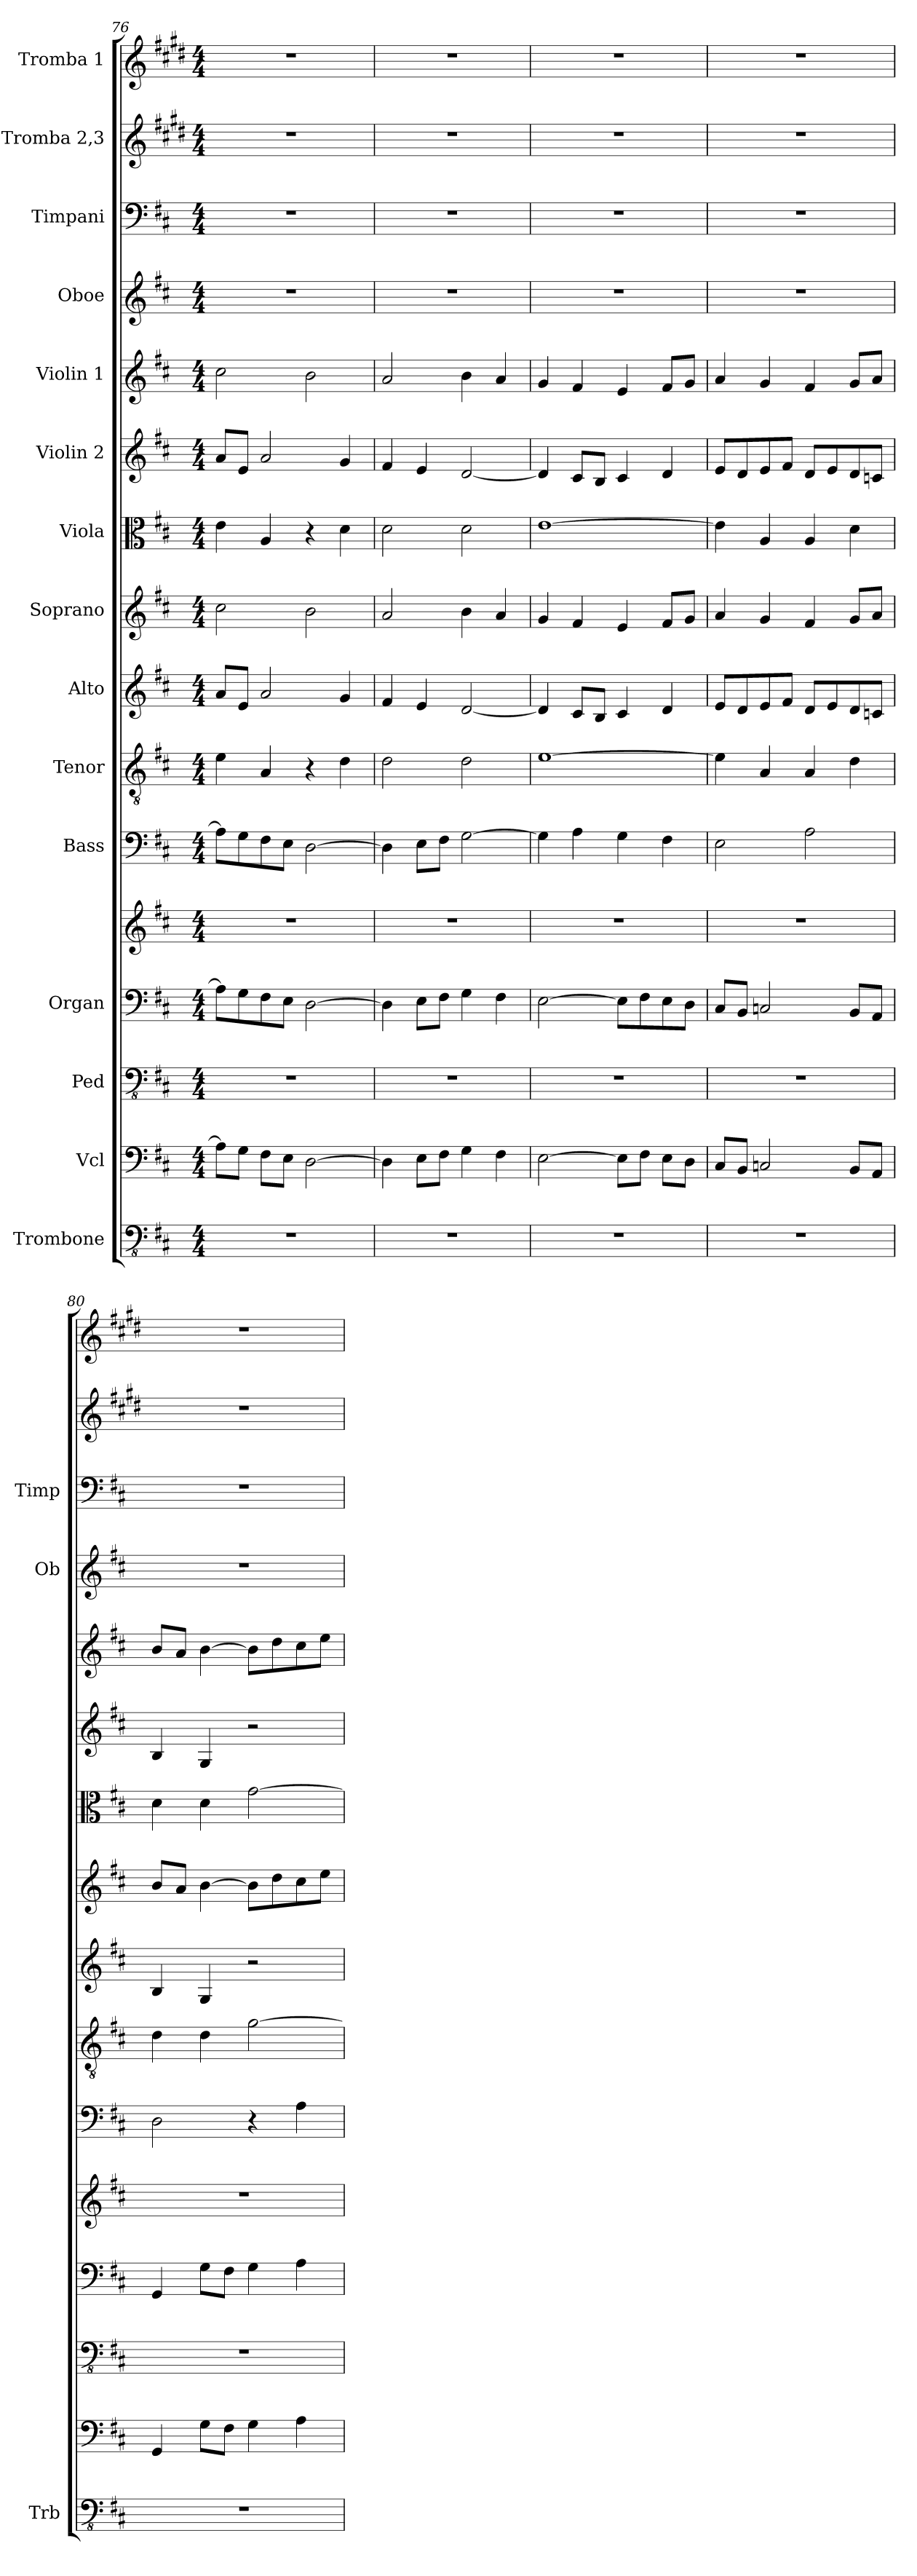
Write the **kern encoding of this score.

**kern	**kern	**kern	**kern	**kern	**kern	**kern	**kern	**kern	**kern	**kern	**kern	**kern	**kern	**kern	**kern
*part15	*part14	*part13	*part12	*part12	*part11	*part10	*part9	*part8	*part7	*part6	*part5	*part4	*part3	*part2	*part1
*staff16	*staff15	*staff14	*staff13	*staff12	*staff11	*staff10	*staff9	*staff8	*staff7	*staff6	*staff5	*staff4	*staff3	*staff2	*staff1
*I"Trombone	*I"Vcl	*I"Ped	*I"Organ	*	*I"Bass	*I"Tenor	*I"Alto	*I"Soprano	*I"Viola	*I"Violin 2	*I"Violin 1	*I"Oboe	*I"Timpani	*I"Tromba 2,3	*I"Tromba 1
*I'Trb	*	*	*	*	*	*	*	*	*	*	*	*I'Ob	*I'Timp	*	*
*clefFv4	*clefF4	*clefFv4	*clefF4	*clefG2	*clefF4	*clefGv2	*clefG2	*clefG2	*clefC3	*clefG2	*clefG2	*clefG2	*clefF4	*clefG2	*clefG2
*	*	*	*	*	*	*	*	*	*	*	*	*	*	*ITrd1c2	*ITrd1c2
*k[f#c#]	*k[f#c#]	*k[f#c#]	*k[f#c#]	*k[f#c#]	*k[f#c#]	*k[f#c#]	*k[f#c#]	*k[f#c#]	*k[f#c#]	*k[f#c#]	*k[f#c#]	*k[f#c#]	*k[f#c#]	*k[f#c#]	*k[f#c#]
*M4/4	*M4/4	*M4/4	*M4/4	*M4/4	*M4/4	*M4/4	*M4/4	*M4/4	*M4/4	*M4/4	*M4/4	*M4/4	*M4/4	*M4/4	*M4/4
=76	=76	=76	=76	=76	=76	=76	=76	=76	=76	=76	=76	=76	=76	=76	=76
1r	8A\L]	1r	8A\L]	1r	8A\L]	4e\	8a/L	2cc#\	4e\	8a/L	2cc#\	1r	1r	1r	1r
.	8G\J	.	8G\	.	8G\	.	8e/J	.	.	8e/J	.	.	.	.	.
.	8F#\L	.	8F#\	.	8F#\	4A/	2a/	.	4A/	2a/	.	.	.	.	.
.	8E\J	.	8E\J	.	8E\J	.	.	.	.	.	.	.	.	.	.
.	[2D\	.	[2D\	.	[2D\	4r	.	2b\	4r	.	2b\	.	.	.	.
.	.	.	.	.	.	4d\	4g/	.	4d\	4g/	.	.	.	.	.
=77	=77	=77	=77	=77	=77	=77	=77	=77	=77	=77	=77	=77	=77	=77	=77
1r	4D\]	1r	4D\]	1r	4D\]	2d\	4f#/	2a/	2d\	4f#/	2a/	1r	1r	1r	1r
.	8E\L	.	8E\L	.	8E\L	.	4e/	.	.	4e/	.	.	.	.	.
.	8F#\J	.	8F#\J	.	8F#\J	.	.	.	.	.	.	.	.	.	.
.	4G\	.	4G\	.	[2G\	2d\	[2d/	4b\	2d\	[2d/	4b\	.	.	.	.
.	4F#\	.	4F#\	.	.	.	.	4a/	.	.	4a/	.	.	.	.
!!LO:PB:g=z
=78	=78	=78	=78	=78	=78	=78	=78	=78	=78	=78	=78	=78	=78	=78	=78
1r	[2E\	1r	[2E\	1r	4G\]	[1e	4d/]	4g/	[1e	4d/]	4g/	1r	1r	1r	1r
.	.	.	.	.	4A\	.	8c#/L	4f#/	.	8c#/L	4f#/	.	.	.	.
.	.	.	.	.	.	.	8B/J	.	.	8B/J	.	.	.	.	.
.	8E\L]	.	8E\L]	.	4G\	.	4c#/	4e/	.	4c#/	4e/	.	.	.	.
.	8F#\J	.	8F#\	.	.	.	.	.	.	.	.	.	.	.	.
.	8E\L	.	8E\	.	4F#\	.	4d/	8f#/L	.	4d/	8f#/L	.	.	.	.
.	8D\J	.	8D\J	.	.	.	.	8g/J	.	.	8g/J	.	.	.	.
=79	=79	=79	=79	=79	=79	=79	=79	=79	=79	=79	=79	=79	=79	=79	=79
1r	8C#/L	1r	8C#/L	1r	2E\	4e\]	8e/L	4a/	4e\]	8e/L	4a/	1r	1r	1r	1r
.	8BB/J	.	8BB/J	.	.	.	8d/	.	.	8d/	.	.	.	.	.
.	2Cn/	.	2Cn/	.	.	4A/	8e/	4g/	4A/	8e/	4g/	.	.	.	.
.	.	.	.	.	.	.	8f#/J	.	.	8f#/J	.	.	.	.	.
.	.	.	.	.	2A\	4A/	8d/L	4f#/	4A/	8d/L	4f#/	.	.	.	.
.	.	.	.	.	.	.	8e/	.	.	8e/	.	.	.	.	.
.	8BB/L	.	8BB/L	.	.	4d\	8d/	8g/L	4d\	8d/	8g/L	.	.	.	.
.	8AA/J	.	8AA/J	.	.	.	8cn/J	8a/J	.	8cn/J	8a/J	.	.	.	.
=80	=80	=80	=80	=80	=80	=80	=80	=80	=80	=80	=80	=80	=80	=80	=80
1r	4GG/	1r	4GG/	1r	2D\	4d\	4B/	8b/L	4d\	4B/	8b/L	1r	1r	1r	1r
.	.	.	.	.	.	.	.	8a/J	.	.	8a/J	.	.	.	.
.	8G\L	.	8G\L	.	.	4d\	4G/	[4b\	4d\	4G/	[4b\	.	.	.	.
.	8F#\J	.	8F#\J	.	.	.	.	.	.	.	.	.	.	.	.
.	4G\	.	4G\	.	4r	[2g\	2r	8b\L]	[2g\	2r	8b\L]	.	.	.	.
.	.	.	.	.	.	.	.	8dd\	.	.	8dd\	.	.	.	.
.	4A\	.	4A\	.	4A\	.	.	8cc#\	.	.	8cc#\	.	.	.	.
.	.	.	.	.	.	.	.	8ee\J	.	.	8ee\J	.	.	.	.
=	=	=	=	=	=	=	=	=	=	=	=	=	=	=	=
*-	*-	*-	*-	*-	*-	*-	*-	*-	*-	*-	*-	*-	*-	*-	*-
